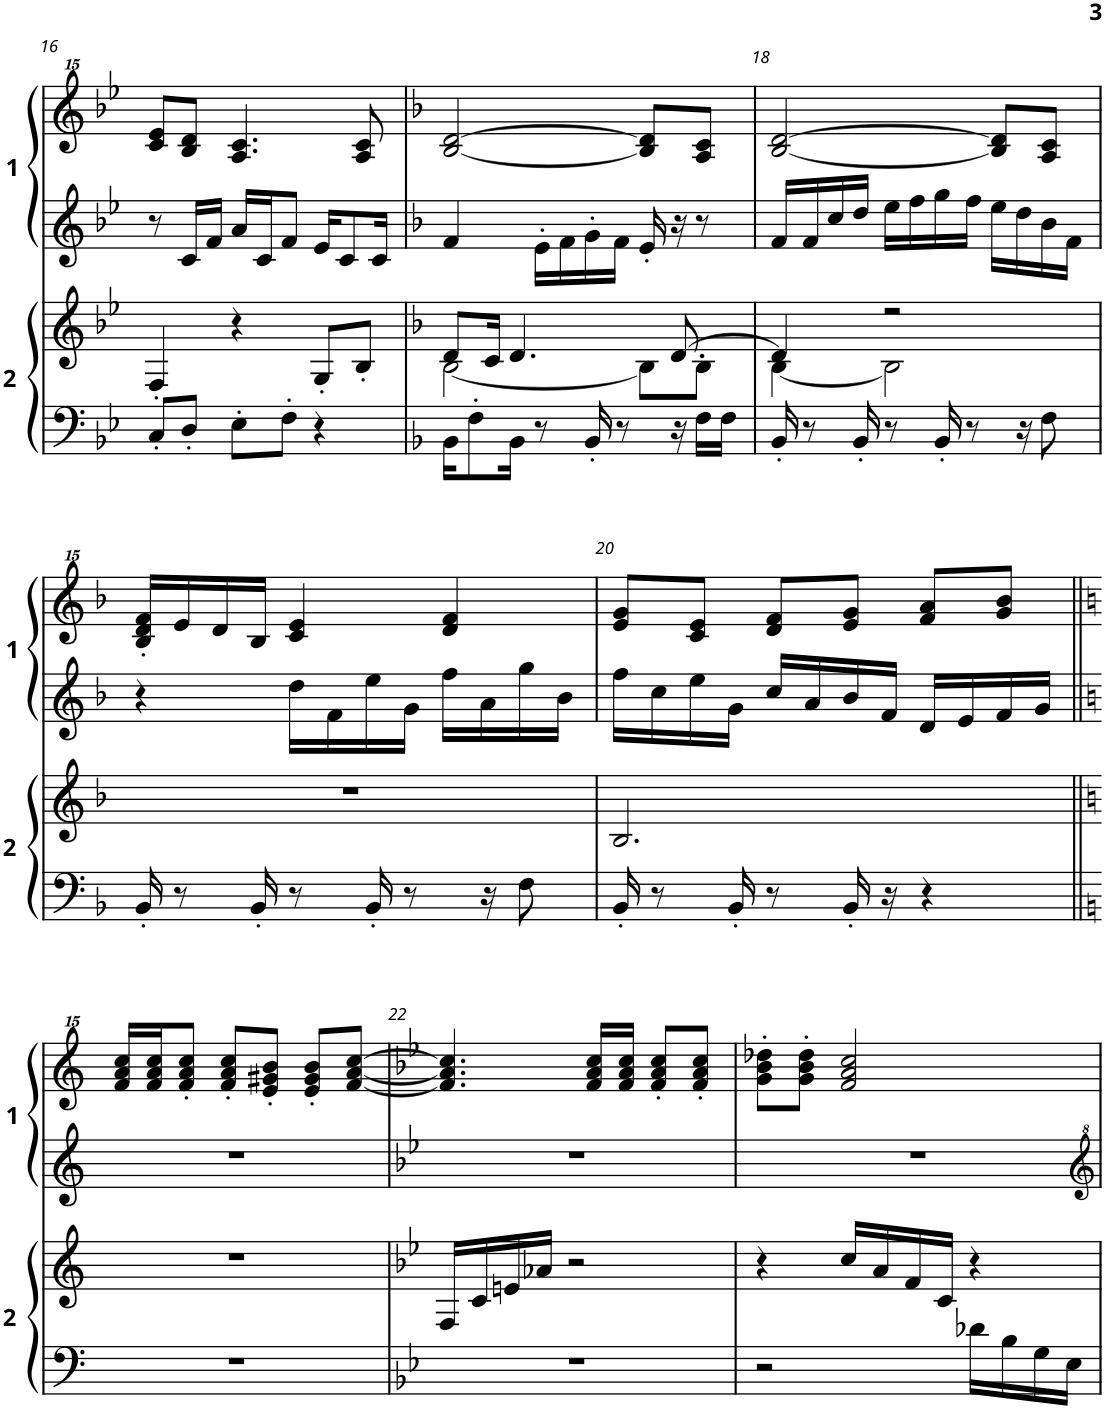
**kern	**kern	**kern	**kern
*part2	*part2	*part1	*part1
*staff4	*staff3	*staff2	*staff1
*I"Player 2	*	*I"Player 1	*
!!LO:PB:g=z
*clefF4	*clefG2	*clefG2	*clefG^^2
*k[b-e-]	*k[b-e-]	*k[b-e-]	*k[b-e-]
*M3/4	*M3/4	*M3/4	*M3/4
=16	=16	=16	=16
8C'/L	4F'/	8r	8ccc/ 8eee-/L
8D'/J	.	16c/LL	8bb-/ 8ddd/J
.	.	16f/JJ	.
8E-'\L	4r	16a/LL	4.aa/ 4.ccc/
.	.	16c/J	.
8F'\J	.	8f/J	.
4r	8G'/L	16e-/KL	.
.	.	8c/	.
.	8B-'/J	.	8aa/ 8ccc/
.	.	16c/Jk	.
=17	=17	=17	=17
*k[b-]	*k[b-]	*k[b-]	*k[b-]
*	*^	*	*
16BB-\KL	8d/L	[2B-\	4f/	[2bb-/ [2ddd/
8F'\	.	.	.	.
.	16c/Jk	.	.	.
16BB-\Jk	4.d/	.	.	.
8r	.	.	16e'\LL	.
.	.	.	16f\	.
16BB-'/	.	.	16g'\	.
8r	.	.	16f\JJ	.
.	.	8B-\L]	16e'/	8bb-/] 8ddd/]L
16r	[8.d/	.	16r	.
16F\LL	.	8B-\J	8r	8aa/ 8ccc/J
16F\JJ	.	.	.	.
=18	=18	=18	=18	=18
16BB-'/	4d/]	[4B-\	16f/LL	[2bb-/ [2ddd/
8r	.	.	16f/	.
.	.	.	16cc/	.
16BB-'/	.	.	16dd/JJ	.
8r	2r	2B-\]	16ee\LL	.
.	.	.	16ff\	.
16BB-'/	.	.	16gg\	.
8r	.	.	16ff\JJ	.
.	.	.	16ee\LL	8bb-/] 8ddd/]L
16r	.	.	16dd\	.
8F\	.	.	16b-\	8aa/ 8ccc/J
.	.	.	16f\JJ	.
*	*v	*v	*	*
!!LO:LB:g=z
=19	=19	=19	=19
16BB-'/	2.r	4r	16bb-/' 16ddd/' 16fff/'LL
8r	.	.	16eee/
.	.	.	16ddd/
16BB-'/	.	.	16bb-/JJ
8r	.	16dd\LL	4ccc/ 4eee/
.	.	16f\	.
16BB-'/	.	16ee\	.
8r	.	16g\JJ	.
.	.	16ff\LL	4ddd/ 4fff/
16r	.	16a\	.
8F\	.	16gg\	.
.	.	16b-\JJ	.
=20	=20	=20	=20
16BB-'/	2.B-/	16ff\LL	8eee/ 8ggg/L
8r	.	16cc\	.
.	.	16ee\	8ccc/ 8eee/J
16BB-'/	.	16g\JJ	.
8r	.	16cc/LL	8ddd/ 8fff/L
.	.	16a/	.
16BB-'/	.	16b-/	8eee/ 8ggg/J
16r	.	16f/JJ	.
4r	.	16d/LL	8fff/ 8aaa/L
.	.	16e/	.
.	.	16f/	8ggg/ 8bbb-/J
.	.	16g/JJ	.
!!LO:LB:g=z
=21||	=21||	=21||	=21||
*k[]	*k[]	*k[]	*k[]
2.r	2.r	2.r	16fff/ 16aaa/ 16cccc/LL
.	.	.	16fff/ 16aaa/ 16cccc/J
.	.	.	8fff/' 8aaa/' 8cccc/'J
.	.	.	8fff/' 8aaa/' 8cccc/'L
.	.	.	8eee/' 8ggg#X/' 8bbb/'J
.	.	.	8eee/' 8ggg#/' 8bbb/'L
.	.	.	[8fff/ [8aaa/ [8cccc/J
=22	=22	=22	=22
*k[b-e-]	*k[b-e-]	*k[b-e-]	*k[b-e-]
2.r	16F/LL	2.r	4.fff/] 4.aaa/] 4.cccc/]
.	16c/	.	.
.	16en/	.	.
.	16a-X/JJ	.	.
.	2r	.	.
.	.	.	16fff/ 16aaa/ 16cccc/LL
.	.	.	16fff/ 16aaa/ 16cccc/JJ
.	.	.	8fff/' 8aaa/' 8cccc/'L
.	.	.	8fff/' 8aaa/' 8cccc/'J
=23	=23	=23	=23
2r	4r	2.r	8ggg\' 8bbb-\' 8dddd-X\'L
.	.	.	8ggg\' 8bbb-\' 8dddd-\'J
.	16cc/LL	.	2fff/ 2aaa/ 2cccc/
.	16a/	.	.
.	16f/	.	.
.	16c/JJ	.	.
16d-X\LL	4r	.	.
16B-\	.	.	.
16G\	.	.	.
16E-\JJ	.	.	.
=	=	=	=
*-	*-	*-	*-
